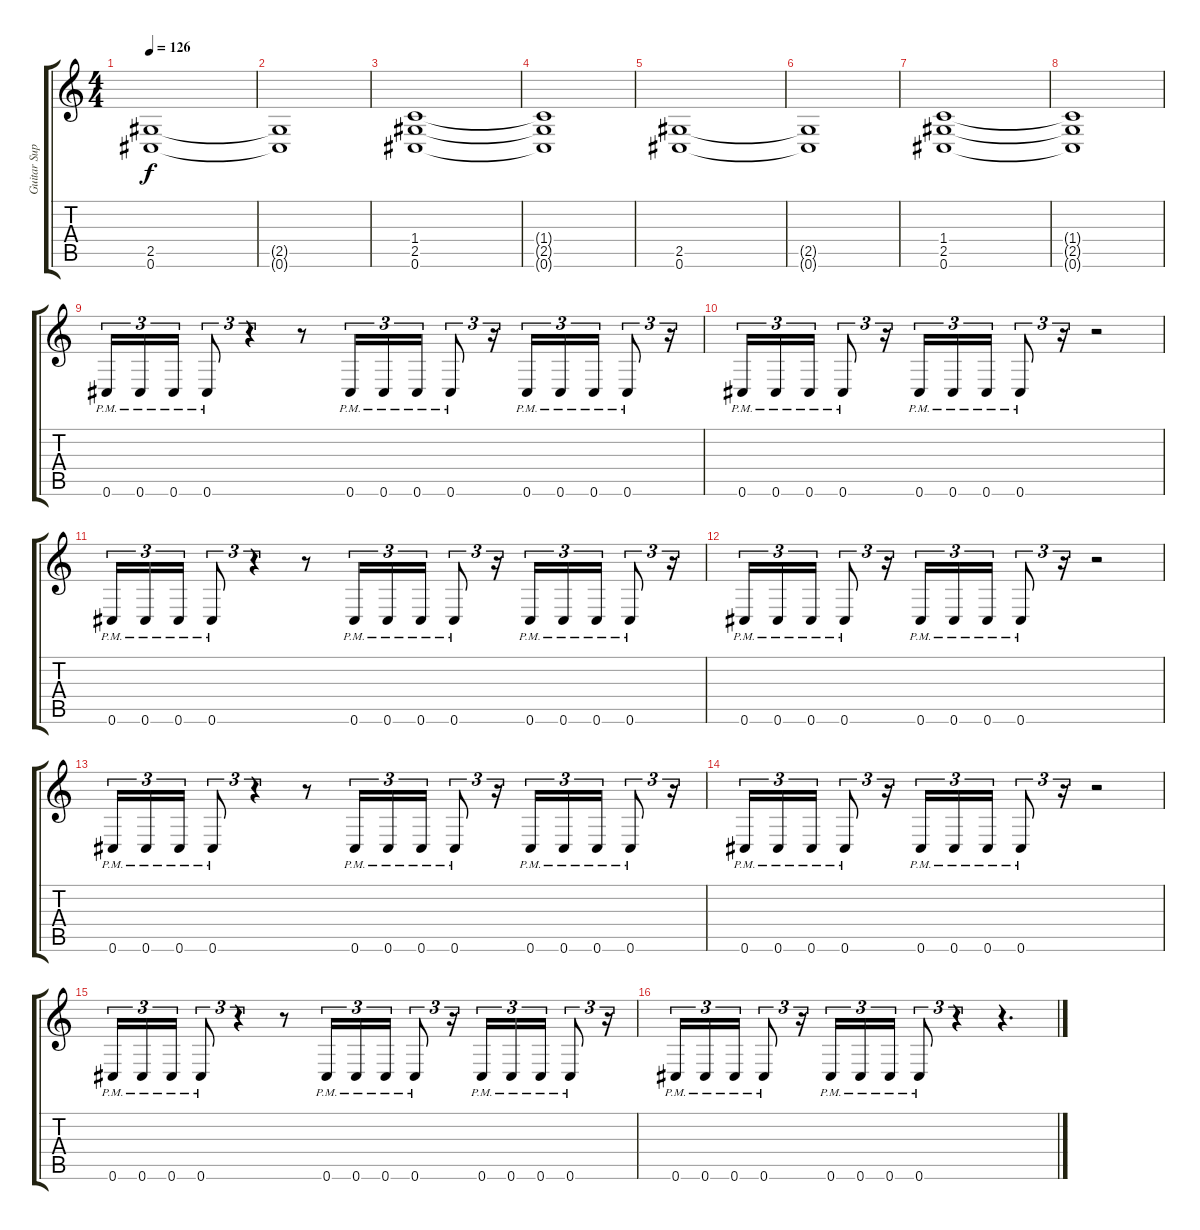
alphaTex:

\track ("Guitar Sup" "Guitar Sup") {instrument distortionguitar}
\staff {score tabs}
\tuning (Db4 Ab3 E3 B2 Gb2 Db2) {hide}
\ts (4 4)
\tempo 126
\clef g2
\ks c
(2.5 0.6).1{dy f volume 11} |
(2.5{t} 0.6{t}).1 |
(1.4 2.5 0.6).1 |
(1.4{t} 2.5{t} 0.6{t}).1 |
(2.5 0.6).1 |
(2.5{t} 0.6{t}).1 |
(1.4 2.5 0.6).1 |
(1.4{t} 2.5{t} 0.6{t}).1 |
0.6{pm}.16{tu (3 2) volume 16} 0.6{pm}.16{tu (3 2)} 0.6{pm}.16{tu (3 2)} 0.6{pm}.8{tu (3 2)} r.4{tu (3 2)} r.8 0.6{pm}.16{tu (3 2)} 0.6{pm}.16{tu (3 2)} 0.6{pm}.16{tu (3 2)} 0.6{pm}.8{tu (3 2)} r.16{tu (3 2)} 0.6{pm}.16{tu (3 2)} 0.6{pm}.16{tu (3 2)} 0.6{pm}.16{tu (3 2)} 0.6{pm}.8{tu (3 2)} r.16{tu (3 2)} |
0.6{pm}.16{tu (3 2)} 0.6{pm}.16{tu (3 2)} 0.6{pm}.16{tu (3 2)} 0.6{pm}.8{tu (3 2)} r.16{tu (3 2)} 0.6{pm}.16{tu (3 2)} 0.6{pm}.16{tu (3 2)} 0.6{pm}.16{tu (3 2)} 0.6{pm}.8{tu (3 2)} r.16{tu (3 2)} r.2 |
0.6{pm}.16{tu (3 2)} 0.6{pm}.16{tu (3 2)} 0.6{pm}.16{tu (3 2)} 0.6{pm}.8{tu (3 2)} r.4{tu (3 2)} r.8 0.6{pm}.16{tu (3 2)} 0.6{pm}.16{tu (3 2)} 0.6{pm}.16{tu (3 2)} 0.6{pm}.8{tu (3 2)} r.16{tu (3 2)} 0.6{pm}.16{tu (3 2)} 0.6{pm}.16{tu (3 2)} 0.6{pm}.16{tu (3 2)} 0.6{pm}.8{tu (3 2)} r.16{tu (3 2)} |
0.6{pm}.16{tu (3 2)} 0.6{pm}.16{tu (3 2)} 0.6{pm}.16{tu (3 2)} 0.6{pm}.8{tu (3 2)} r.16{tu (3 2)} 0.6{pm}.16{tu (3 2)} 0.6{pm}.16{tu (3 2)} 0.6{pm}.16{tu (3 2)} 0.6{pm}.8{tu (3 2)} r.16{tu (3 2)} r.2 |
0.6{pm}.16{tu (3 2)} 0.6{pm}.16{tu (3 2)} 0.6{pm}.16{tu (3 2)} 0.6{pm}.8{tu (3 2)} r.4{tu (3 2)} r.8 0.6{pm}.16{tu (3 2)} 0.6{pm}.16{tu (3 2)} 0.6{pm}.16{tu (3 2)} 0.6{pm}.8{tu (3 2)} r.16{tu (3 2)} 0.6{pm}.16{tu (3 2)} 0.6{pm}.16{tu (3 2)} 0.6{pm}.16{tu (3 2)} 0.6{pm}.8{tu (3 2)} r.16{tu (3 2)} |
0.6{pm}.16{tu (3 2)} 0.6{pm}.16{tu (3 2)} 0.6{pm}.16{tu (3 2)} 0.6{pm}.8{tu (3 2)} r.16{tu (3 2)} 0.6{pm}.16{tu (3 2)} 0.6{pm}.16{tu (3 2)} 0.6{pm}.16{tu (3 2)} 0.6{pm}.8{tu (3 2)} r.16{tu (3 2)} r.2 |
0.6{pm}.16{tu (3 2)} 0.6{pm}.16{tu (3 2)} 0.6{pm}.16{tu (3 2)} 0.6{pm}.8{tu (3 2)} r.4{tu (3 2)} r.8 0.6{pm}.16{tu (3 2)} 0.6{pm}.16{tu (3 2)} 0.6{pm}.16{tu (3 2)} 0.6{pm}.8{tu (3 2)} r.16{tu (3 2)} 0.6{pm}.16{tu (3 2)} 0.6{pm}.16{tu (3 2)} 0.6{pm}.16{tu (3 2)} 0.6{pm}.8{tu (3 2)} r.16{tu (3 2)} |
0.6{pm}.16{tu (3 2)} 0.6{pm}.16{tu (3 2)} 0.6{pm}.16{tu (3 2)} 0.6{pm}.8{tu (3 2)} r.16{tu (3 2)} 0.6{pm}.16{tu (3 2)} 0.6{pm}.16{tu (3 2)} 0.6{pm}.16{tu (3 2)} 0.6{pm}.8{tu (3 2)} r.4{tu (3 2)} r.4{d}
